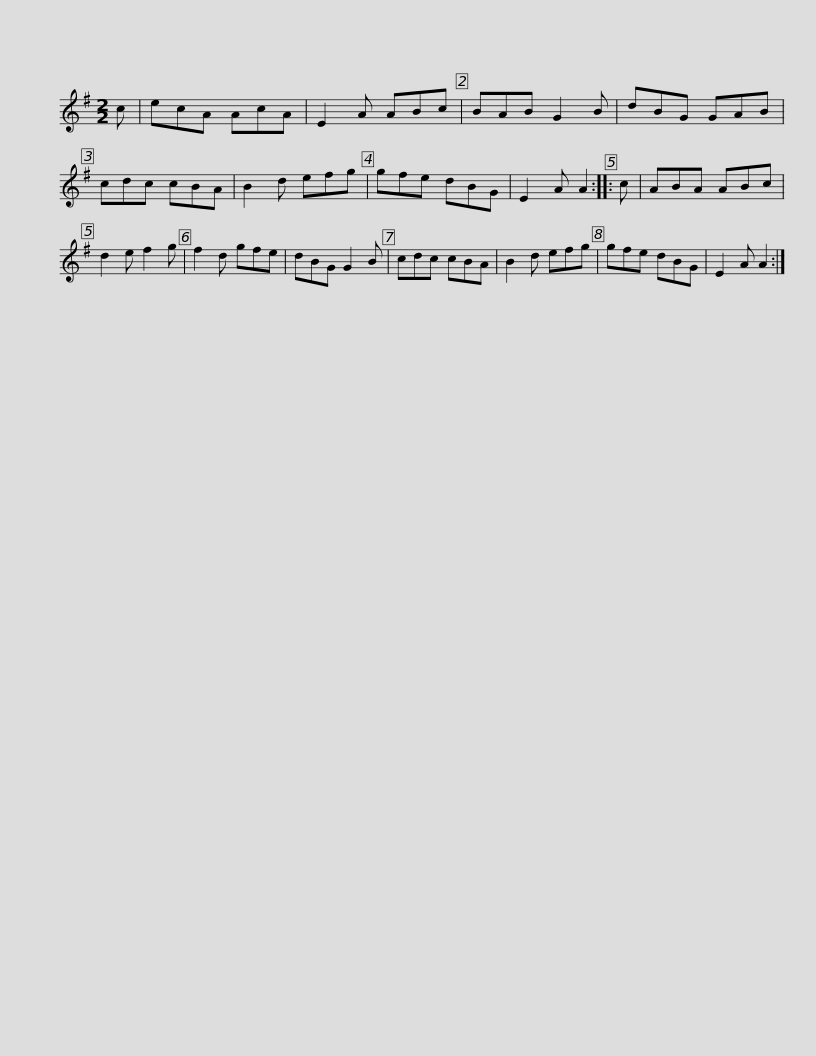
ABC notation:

X:1
L:1/8
M:2/2
I:linebreak $
K:G
V:1 treble
V:1
 c | ecA AcA | E2 A ABc | BAB G2 B | dBG GAB | %5
 cdc cBA | B2 d efg | gfe dBG |$ E2 A A2 :: c | %10
 ABA ABc | d2 e f2 g | f2 d gfe | dBG G2 B | cdc cBA | %15
 B2 d efg | gfe dBG |$ E2 A A2 :| %18
